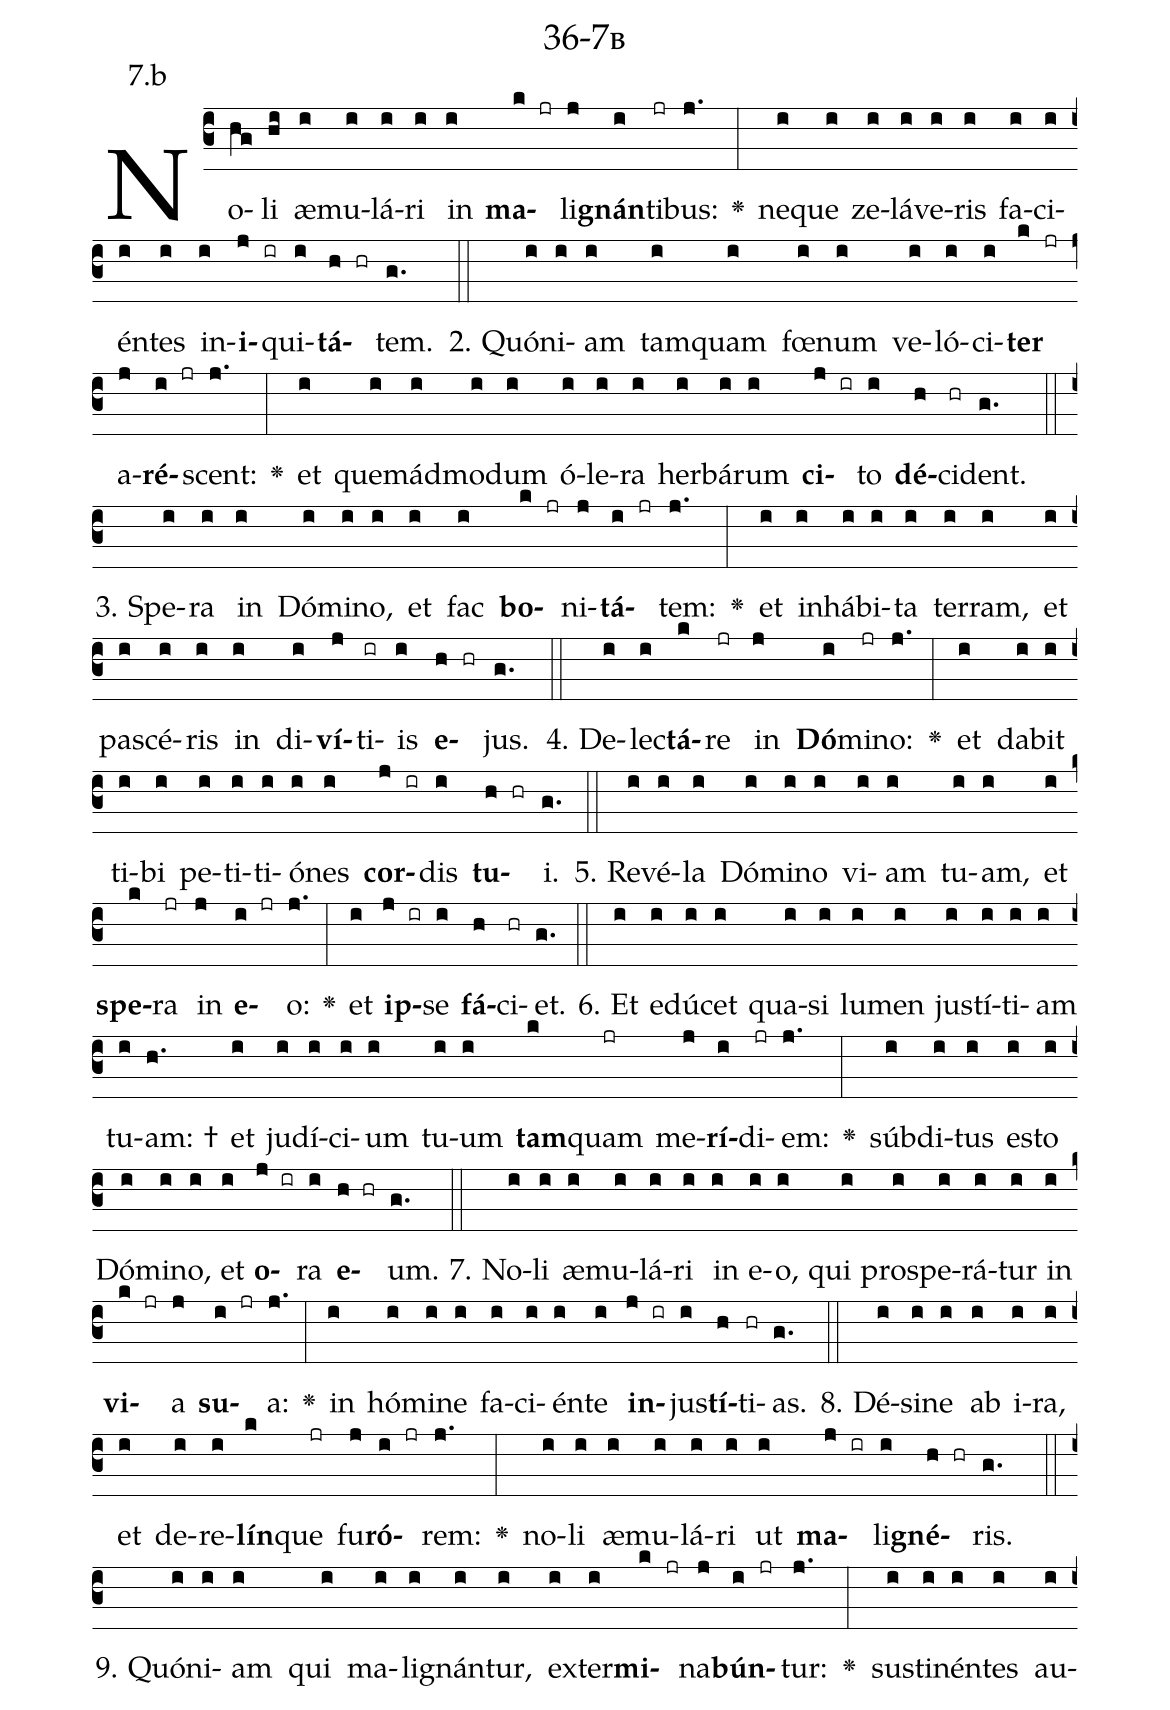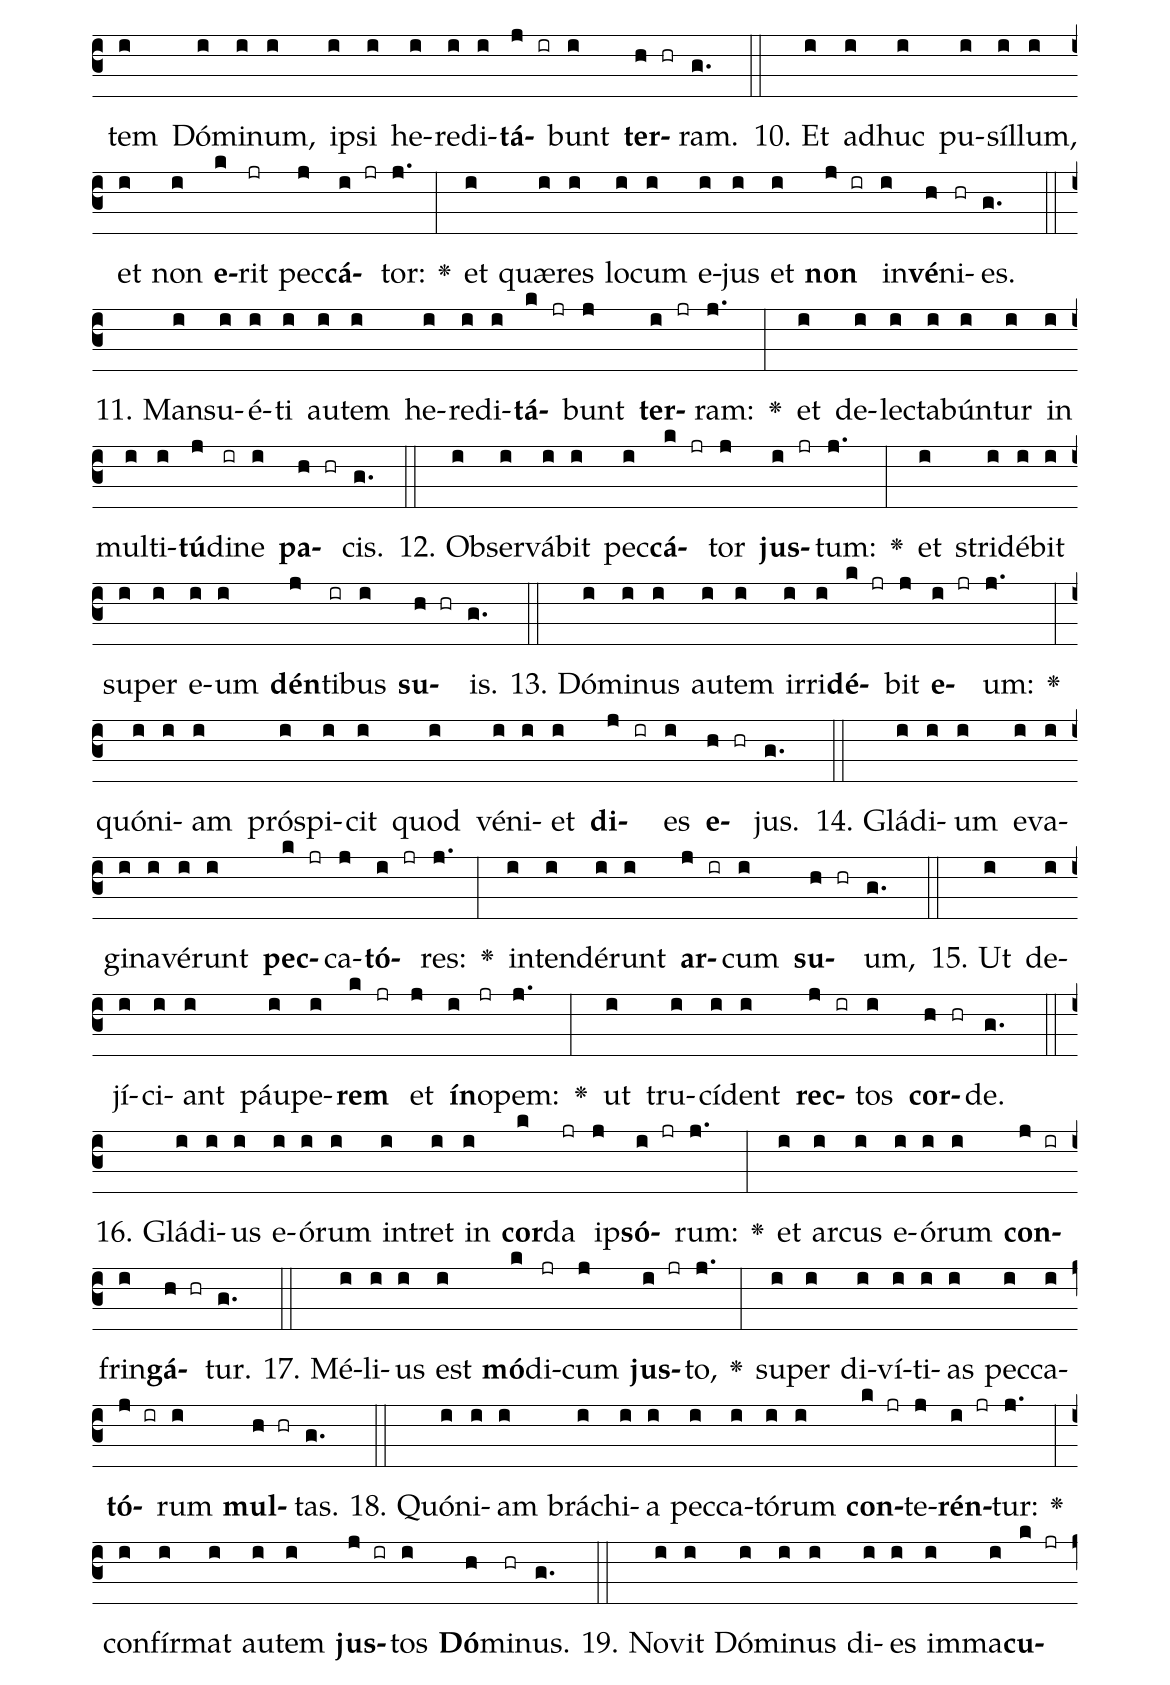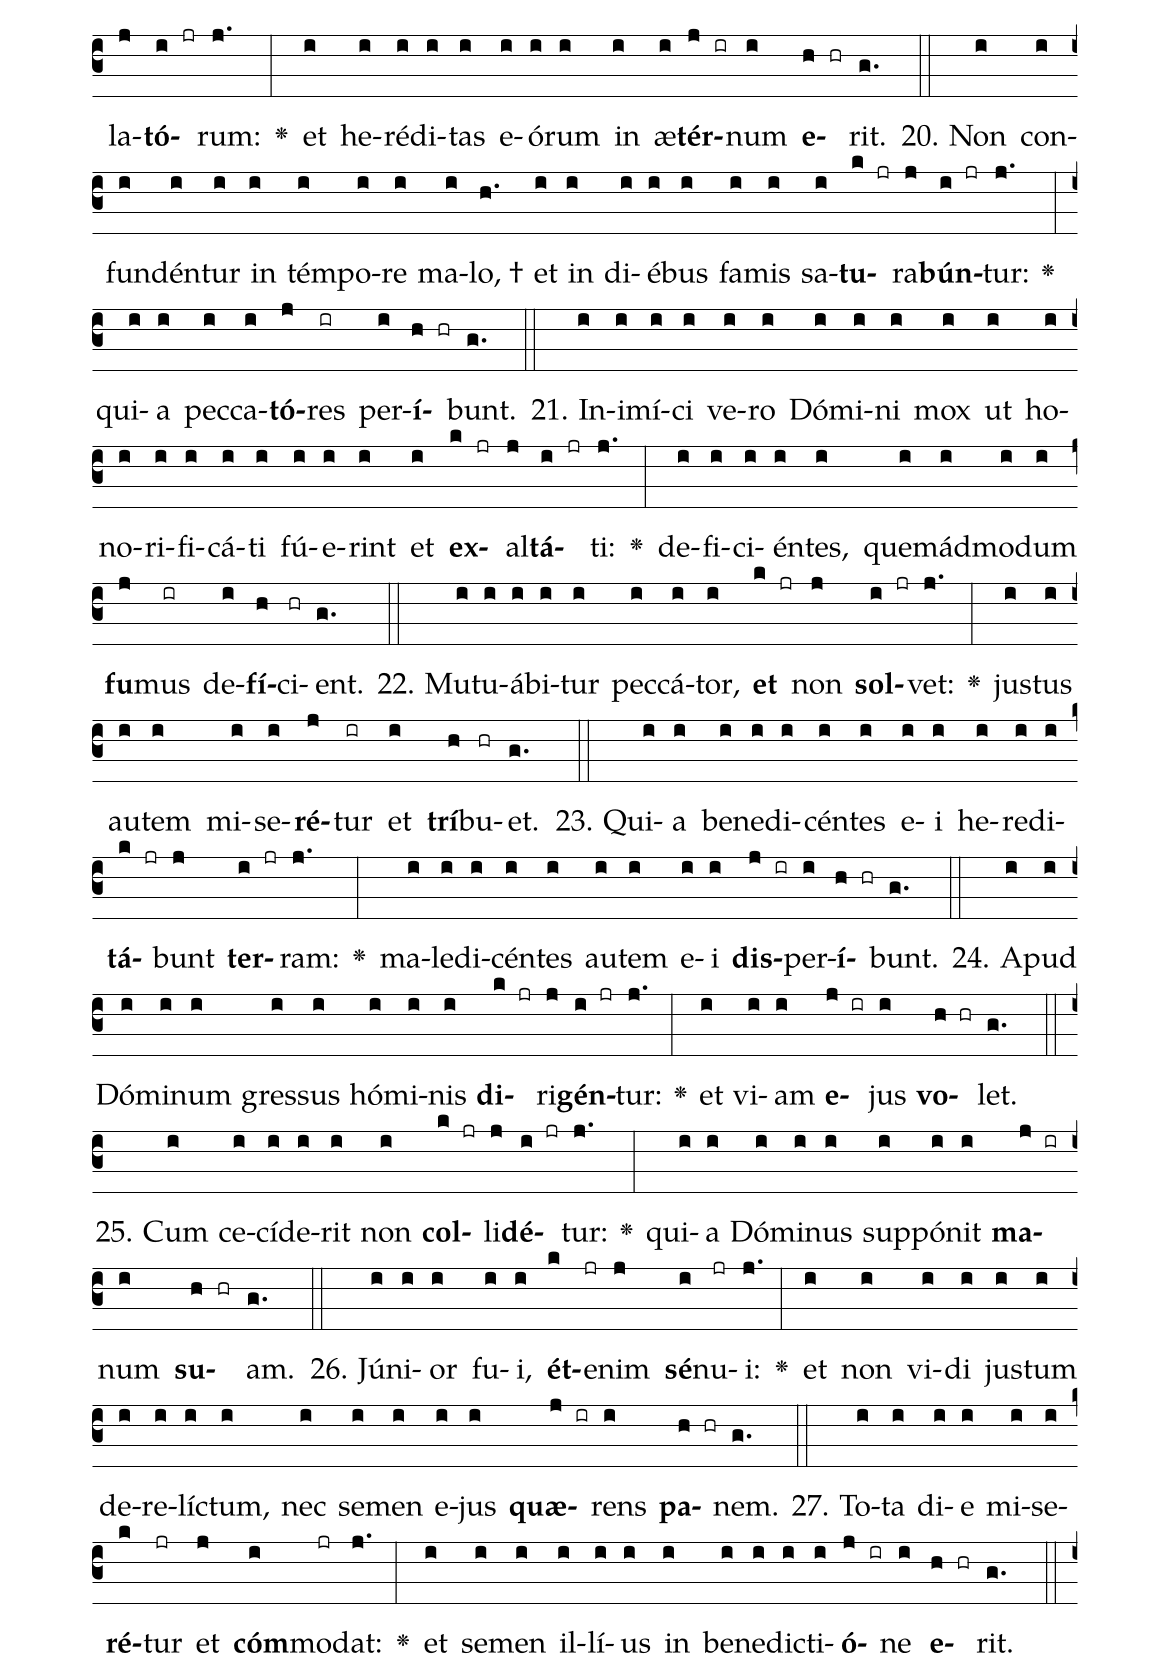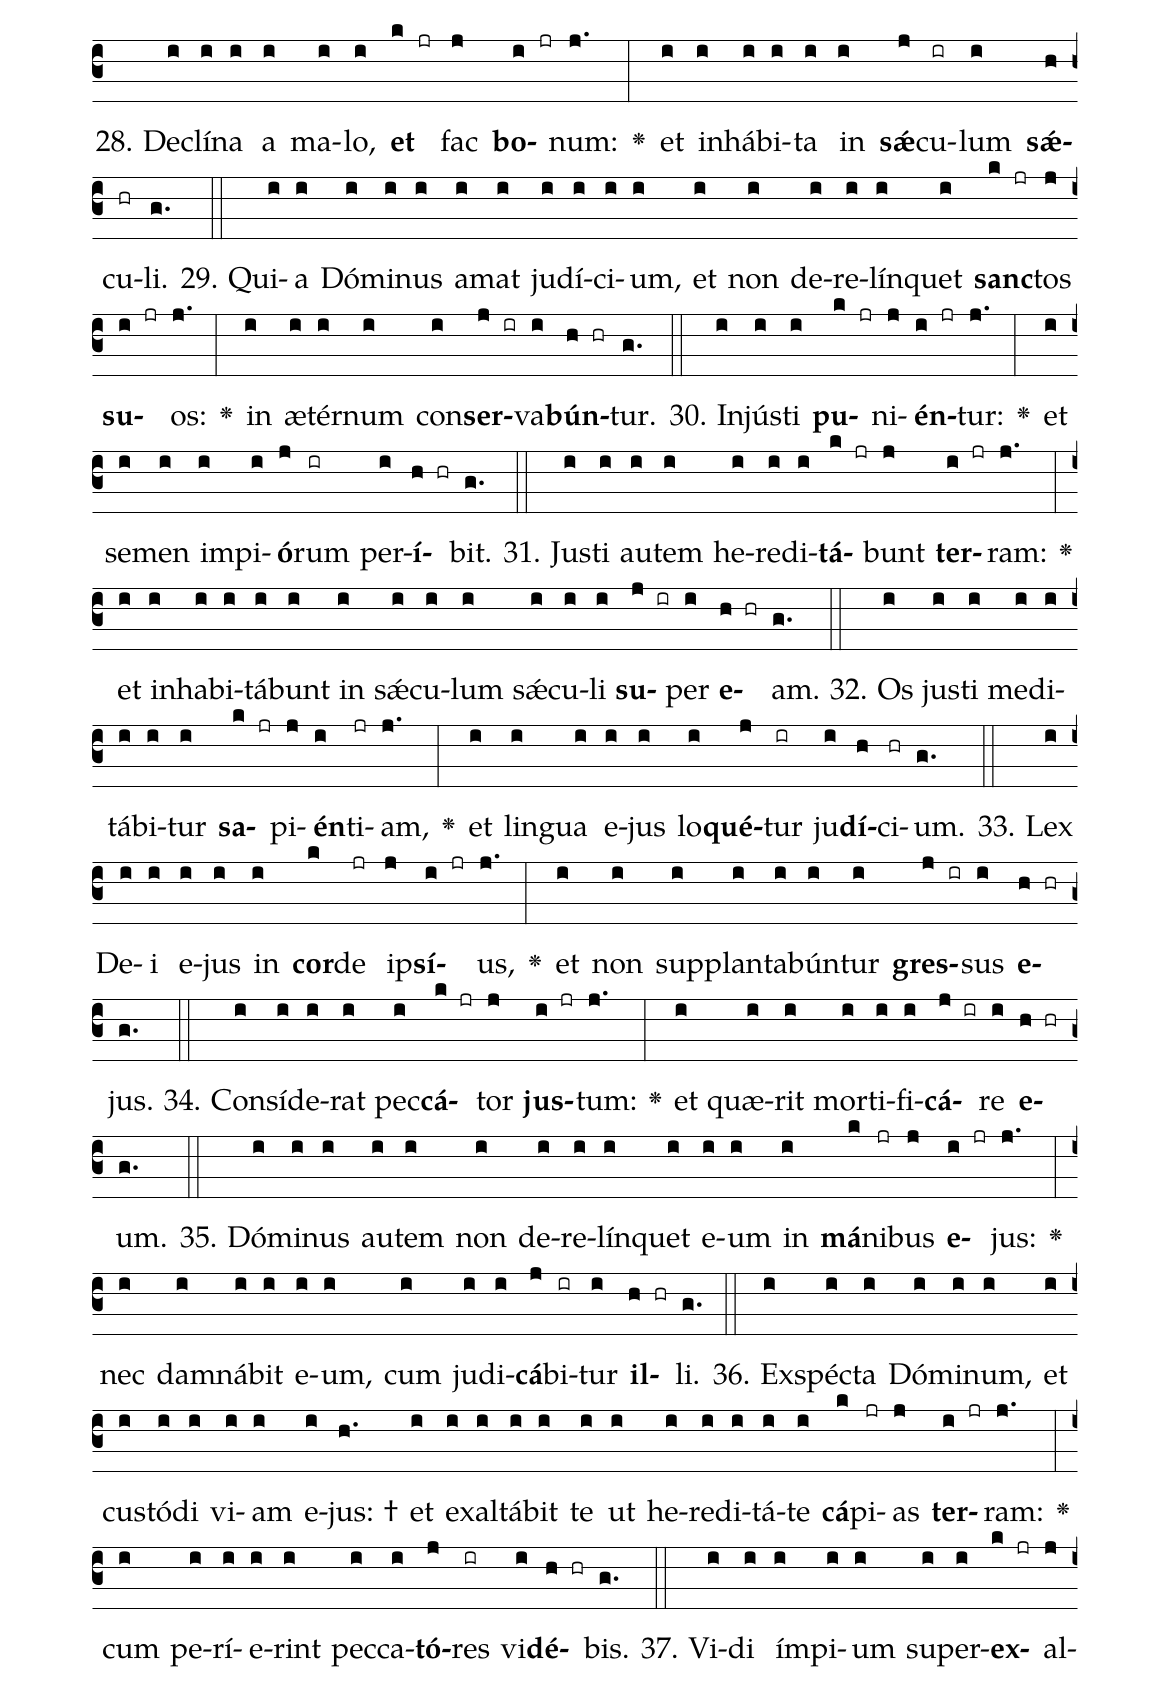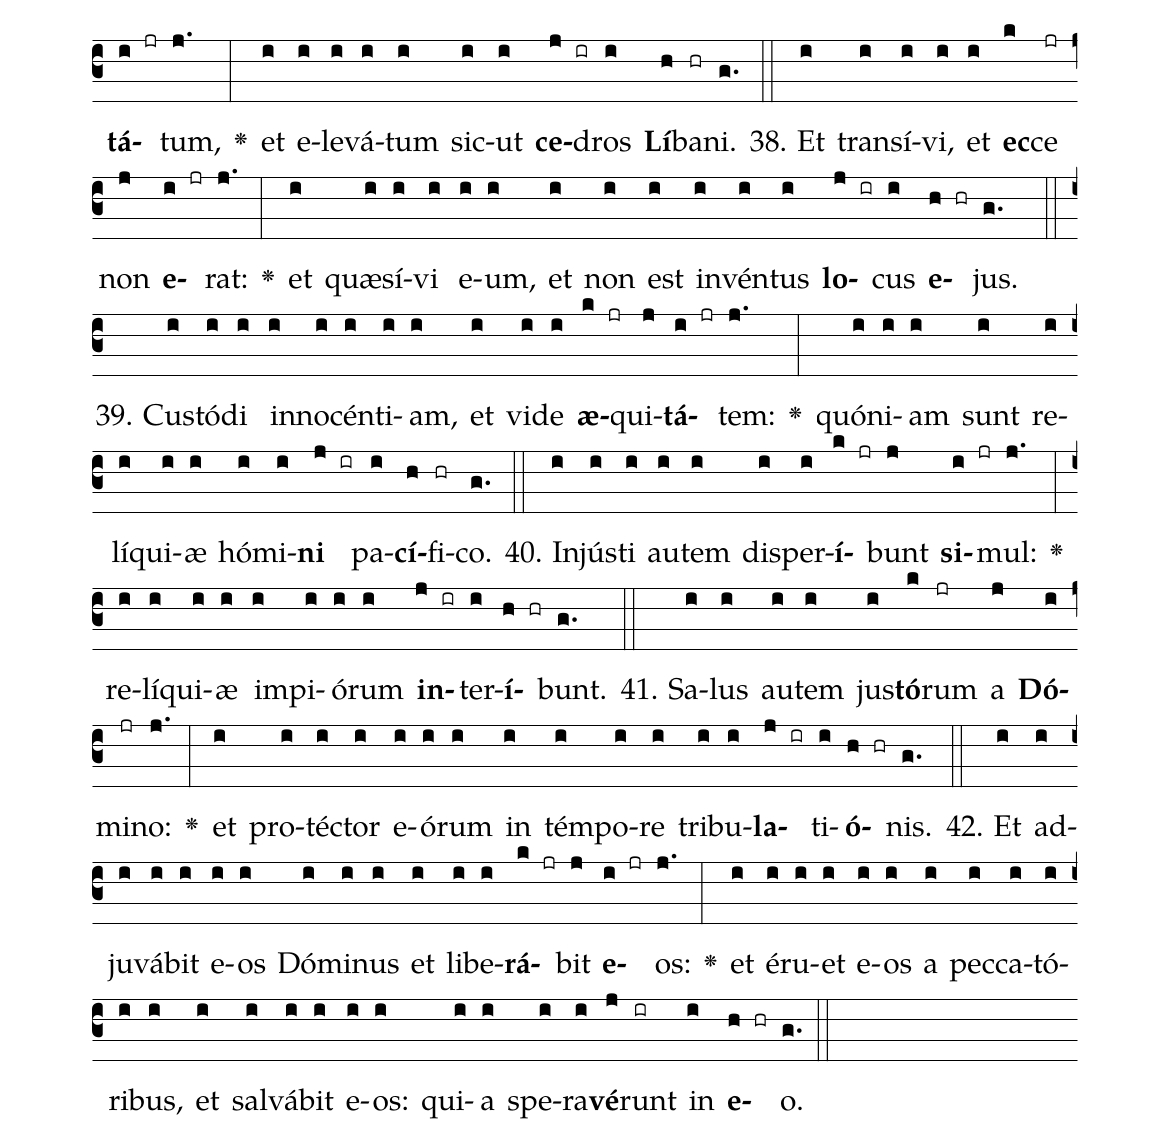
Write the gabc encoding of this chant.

name: 36-7b;
annotation: 7.b;
%%
(c3)No(hg)li(hi) æ(i)mu(i)lá(i)ri(i) in(i) <b>ma</b>(k jr)li(j)<b>gnán</b>(i)ti(jr)bus:(j.) <v>\greheightstar</v>(:) ne(i)que(i) ze(i)lá(i)ve(i)ris(i) fa(i)ci(i)én(i)tes(i) in(i)<b>i</b>(j ir)qui(i)<b>tá</b>(h hr)tem.(g.) (::)
2. Quón(i)i(i)am(i) tam(i)quam(i) fœ(i)num(i) ve(i)ló(i)ci(i)<b>ter</b>(k jr) a(j)<b>ré</b>(i jr)scent:(j.) <v>\greheightstar</v>(:) et(i) quem(i)ád(i)mo(i)dum(i) ó(i)le(i)ra(i) her(i)bá(i)rum(i) <b>ci</b>(j ir)to(i) <b>dé</b>(h)ci(hr)dent.(g.) (::)
3. Spe(i)ra(i) in(i) Dó(i)mi(i)no,(i) et(i) fac(i) <b>bo</b>(k jr)ni(j)<b>tá</b>(i jr)tem:(j.) <v>\greheightstar</v>(:) et(i) in(i)há(i)bi(i)ta(i) ter(i)ram,(i) et(i) pa(i)scé(i)ris(i) in(i) di(i)<b>ví</b>(j)ti(ir)is(i) <b>e</b>(h hr)jus.(g.) (::)
4. De(i)lec(i)<b>tá</b>(k)re(jr) in(j) <b>Dó</b>(i)mi(jr)no:(j.) <v>\greheightstar</v>(:) et(i) da(i)bit(i) ti(i)bi(i) pe(i)ti(i)ti(i)ó(i)nes(i) <b>cor</b>(j ir)dis(i) <b>tu</b>(h hr)i.(g.) (::)
5. Re(i)vé(i)la(i) Dó(i)mi(i)no(i) vi(i)am(i) tu(i)am,(i) et(i) <b>spe</b>(k)ra(jr) in(j) <b>e</b>(i jr)o:(j.) <v>\greheightstar</v>(:) et(i) <b>ip</b>(j ir)se(i) <b>fá</b>(h)ci(hr)et.(g.) (::)
6. Et(i) e(i)dú(i)cet(i) qua(i)si(i) lu(i)men(i) jus(i)tí(i)ti(i)am(i) tu(i)am: †(h.) et(i) ju(i)dí(i)ci(i)um(i) tu(i)um(i) <b>tam</b>(k)quam(jr) me(j)<b>rí</b>(i)di(jr)em:(j.) <v>\greheightstar</v>(:) súb(i)di(i)tus(i) es(i)to(i) Dó(i)mi(i)no,(i) et(i) <b>o</b>(j ir)ra(i) <b>e</b>(h hr)um.(g.) (::)
7. No(i)li(i) æ(i)mu(i)lá(i)ri(i) in(i) e(i)o,(i) qui(i) pro(i)spe(i)rá(i)tur(i) in(i) <b>vi</b>(k jr)a(j) <b>su</b>(i jr)a:(j.) <v>\greheightstar</v>(:) in(i) hó(i)mi(i)ne(i) fa(i)ci(i)én(i)te(i) <b>in</b>(j ir)jus(i)<b>tí</b>(h)ti(hr)as.(g.) (::)
8. Dé(i)si(i)ne(i) ab(i) i(i)ra,(i) et(i) de(i)re(i)<b>lín</b>(k)que(jr) fu(j)<b>ró</b>(i jr)rem:(j.) <v>\greheightstar</v>(:) no(i)li(i) æ(i)mu(i)lá(i)ri(i) ut(i) <b>ma</b>(j ir)li(i)<b>gné</b>(h hr)ris.(g.) (::)
9. Quón(i)i(i)am(i) qui(i) ma(i)li(i)gnán(i)tur,(i) ex(i)ter(i)<b>mi</b>(k jr)na(j)<b>bún</b>(i jr)tur:(j.) <v>\greheightstar</v>(:) sus(i)ti(i)nén(i)tes(i) au(i)tem(i) Dó(i)mi(i)num,(i) ip(i)si(i) he(i)re(i)di(i)<b>tá</b>(j ir)bunt(i) <b>ter</b>(h hr)ram.(g.) (::)
10. Et(i) ad(i)huc(i) pu(i)síl(i)lum,(i) et(i) non(i) <b>e</b>(k)rit(jr) pec(j)<b>cá</b>(i jr)tor:(j.) <v>\greheightstar</v>(:) et(i) quæ(i)res(i) lo(i)cum(i) e(i)jus(i) et(i) <b>non</b>(j ir) in(i)<b>vé</b>(h)ni(hr)es.(g.) (::)
11. Man(i)su(i)é(i)ti(i) au(i)tem(i) he(i)re(i)di(i)<b>tá</b>(k jr)bunt(j) <b>ter</b>(i jr)ram:(j.) <v>\greheightstar</v>(:) et(i) de(i)lec(i)ta(i)bún(i)tur(i) in(i) mul(i)ti(i)<b>tú</b>(j)di(ir)ne(i) <b>pa</b>(h hr)cis.(g.) (::)
12. Ob(i)ser(i)vá(i)bit(i) pec(i)<b>cá</b>(k jr)tor(j) <b>jus</b>(i jr)tum:(j.) <v>\greheightstar</v>(:) et(i) stri(i)dé(i)bit(i) su(i)per(i) e(i)um(i) <b>dén</b>(j)ti(ir)bus(i) <b>su</b>(h hr)is.(g.) (::)
13. Dó(i)mi(i)nus(i) au(i)tem(i) ir(i)ri(i)<b>dé</b>(k jr)bit(j) <b>e</b>(i jr)um:(j.) <v>\greheightstar</v>(:) quón(i)i(i)am(i) pró(i)spi(i)cit(i) quod(i) vé(i)ni(i)et(i) <b>di</b>(j ir)es(i) <b>e</b>(h hr)jus.(g.) (::)
14. Glá(i)di(i)um(i) e(i)va(i)gi(i)na(i)vé(i)runt(i) <b>pec</b>(k jr)ca(j)<b>tó</b>(i jr)res:(j.) <v>\greheightstar</v>(:) in(i)ten(i)dé(i)runt(i) <b>ar</b>(j ir)cum(i) <b>su</b>(h hr)um,(g.) (::)
15. Ut(i) de(i)jí(i)ci(i)ant(i) páu(i)pe(i)<b>rem</b>(k jr) et(j) <b>ín</b>(i)o(jr)pem:(j.) <v>\greheightstar</v>(:) ut(i) tru(i)cí(i)dent(i) <b>rec</b>(j ir)tos(i) <b>cor</b>(h hr)de.(g.) (::)
16. Glá(i)di(i)us(i) e(i)ó(i)rum(i) in(i)tret(i) in(i) <b>cor</b>(k)da(jr) ip(j)<b>só</b>(i jr)rum:(j.) <v>\greheightstar</v>(:) et(i) ar(i)cus(i) e(i)ó(i)rum(i) <b>con</b>(j ir)frin(i)<b>gá</b>(h hr)tur.(g.) (::)
17. Mé(i)li(i)us(i) est(i) <b>mó</b>(k)di(jr)cum(j) <b>jus</b>(i jr)to,(j.) <v>\greheightstar</v>(:) su(i)per(i) di(i)ví(i)ti(i)as(i) pec(i)ca(i)<b>tó</b>(j ir)rum(i) <b>mul</b>(h hr)tas.(g.) (::)
18. Quón(i)i(i)am(i) brá(i)chi(i)a(i) pec(i)ca(i)tó(i)rum(i) <b>con</b>(k jr)te(j)<b>rén</b>(i jr)tur:(j.) <v>\greheightstar</v>(:) con(i)fír(i)mat(i) au(i)tem(i) <b>jus</b>(j ir)tos(i) <b>Dó</b>(h)mi(hr)nus.(g.) (::)
19. No(i)vit(i) Dó(i)mi(i)nus(i) di(i)es(i) im(i)ma(i)<b>cu</b>(k jr)la(j)<b>tó</b>(i jr)rum:(j.) <v>\greheightstar</v>(:) et(i) he(i)ré(i)di(i)tas(i) e(i)ó(i)rum(i) in(i) æ(i)<b>tér</b>(j ir)num(i) <b>e</b>(h hr)rit.(g.) (::)
20. Non(i) con(i)fun(i)dén(i)tur(i) in(i) tém(i)po(i)re(i) ma(i)lo, †(h.) et(i) in(i) di(i)é(i)bus(i) fa(i)mis(i) sa(i)<b>tu</b>(k jr)ra(j)<b>bún</b>(i jr)tur:(j.) <v>\greheightstar</v>(:) qui(i)a(i) pec(i)ca(i)<b>tó</b>(j)res(ir) per(i)<b>í</b>(h hr)bunt.(g.) (::)
21. In(i)i(i)mí(i)ci(i) ve(i)ro(i) Dó(i)mi(i)ni(i) mox(i) ut(i) ho(i)no(i)ri(i)fi(i)cá(i)ti(i) fú(i)e(i)rint(i) et(i) <b>ex</b>(k jr)al(j)<b>tá</b>(i jr)ti:(j.) <v>\greheightstar</v>(:) de(i)fi(i)ci(i)én(i)tes,(i) quem(i)ád(i)mo(i)dum(i) <b>fu</b>(j)mus(ir) de(i)<b>fí</b>(h)ci(hr)ent.(g.) (::)
22. Mu(i)tu(i)á(i)bi(i)tur(i) pec(i)cá(i)tor,(i) <b>et</b>(k jr) non(j) <b>sol</b>(i jr)vet:(j.) <v>\greheightstar</v>(:) jus(i)tus(i) au(i)tem(i) mi(i)se(i)<b>ré</b>(j)tur(ir) et(i) <b>trí</b>(h)bu(hr)et.(g.) (::)
23. Qui(i)a(i) be(i)ne(i)di(i)cén(i)tes(i) e(i)i(i) he(i)re(i)di(i)<b>tá</b>(k jr)bunt(j) <b>ter</b>(i jr)ram:(j.) <v>\greheightstar</v>(:) ma(i)le(i)di(i)cén(i)tes(i) au(i)tem(i) e(i)i(i) <b>dis</b>(j ir)per(i)<b>í</b>(h hr)bunt.(g.) (::)
24. A(i)pud(i) Dó(i)mi(i)num(i) gres(i)sus(i) hó(i)mi(i)nis(i) <b>di</b>(k jr)ri(j)<b>gén</b>(i jr)tur:(j.) <v>\greheightstar</v>(:) et(i) vi(i)am(i) <b>e</b>(j ir)jus(i) <b>vo</b>(h hr)let.(g.) (::)
25. Cum(i) ce(i)cí(i)de(i)rit(i) non(i) <b>col</b>(k jr)li(j)<b>dé</b>(i jr)tur:(j.) <v>\greheightstar</v>(:) qui(i)a(i) Dó(i)mi(i)nus(i) sup(i)pó(i)nit(i) <b>ma</b>(j ir)num(i) <b>su</b>(h hr)am.(g.) (::)
26. Jú(i)ni(i)or(i) fu(i)i,(i) <b>ét</b>(k)e(jr)nim(j) <b>sé</b>(i)nu(jr)i:(j.) <v>\greheightstar</v>(:) et(i) non(i) vi(i)di(i) jus(i)tum(i) de(i)re(i)líc(i)tum,(i) nec(i) se(i)men(i) e(i)jus(i) <b>quæ</b>(j ir)rens(i) <b>pa</b>(h hr)nem.(g.) (::)
27. To(i)ta(i) di(i)e(i) mi(i)se(i)<b>ré</b>(k)tur(jr) et(j) <b>cóm</b>(i)mo(jr)dat:(j.) <v>\greheightstar</v>(:) et(i) se(i)men(i) il(i)lí(i)us(i) in(i) be(i)ne(i)dic(i)ti(i)<b>ó</b>(j ir)ne(i) <b>e</b>(h hr)rit.(g.) (::)
28. De(i)clí(i)na(i) a(i) ma(i)lo,(i) <b>et</b>(k jr) fac(j) <b>bo</b>(i jr)num:(j.) <v>\greheightstar</v>(:) et(i) in(i)há(i)bi(i)ta(i) in(i) <b>sǽ</b>(j)cu(ir)lum(i) <b>sǽ</b>(h)cu(hr)li.(g.) (::)
29. Qui(i)a(i) Dó(i)mi(i)nus(i) a(i)mat(i) ju(i)dí(i)ci(i)um,(i) et(i) non(i) de(i)re(i)lín(i)quet(i) <b>sanc</b>(k jr)tos(j) <b>su</b>(i jr)os:(j.) <v>\greheightstar</v>(:) in(i) æ(i)tér(i)num(i) con(i)<b>ser</b>(j ir)va(i)<b>bún</b>(h hr)tur.(g.) (::)
30. In(i)jús(i)ti(i) <b>pu</b>(k jr)ni(j)<b>én</b>(i jr)tur:(j.) <v>\greheightstar</v>(:) et(i) se(i)men(i) im(i)pi(i)<b>ó</b>(j)rum(ir) per(i)<b>í</b>(h hr)bit.(g.) (::)
31. Jus(i)ti(i) au(i)tem(i) he(i)re(i)di(i)<b>tá</b>(k jr)bunt(j) <b>ter</b>(i jr)ram:(j.) <v>\greheightstar</v>(:) et(i) in(i)ha(i)bi(i)tá(i)bunt(i) in(i) sǽ(i)cu(i)lum(i) sǽ(i)cu(i)li(i) <b>su</b>(j ir)per(i) <b>e</b>(h hr)am.(g.) (::)
32. Os(i) jus(i)ti(i) me(i)di(i)tá(i)bi(i)tur(i) <b>sa</b>(k jr)pi(j)<b>én</b>(i)ti(jr)am,(j.) <v>\greheightstar</v>(:) et(i) lin(i)gua(i) e(i)jus(i) lo(i)<b>qué</b>(j)tur(ir) ju(i)<b>dí</b>(h)ci(hr)um.(g.) (::)
33. Lex(i) De(i)i(i) e(i)jus(i) in(i) <b>cor</b>(k)de(jr) ip(j)<b>sí</b>(i jr)us,(j.) <v>\greheightstar</v>(:) et(i) non(i) sup(i)plan(i)ta(i)bún(i)tur(i) <b>gres</b>(j ir)sus(i) <b>e</b>(h hr)jus.(g.) (::)
34. Con(i)sí(i)de(i)rat(i) pec(i)<b>cá</b>(k jr)tor(j) <b>jus</b>(i jr)tum:(j.) <v>\greheightstar</v>(:) et(i) quæ(i)rit(i) mor(i)ti(i)fi(i)<b>cá</b>(j ir)re(i) <b>e</b>(h hr)um.(g.) (::)
35. Dó(i)mi(i)nus(i) au(i)tem(i) non(i) de(i)re(i)lín(i)quet(i) e(i)um(i) in(i) <b>má</b>(k)ni(jr)bus(j) <b>e</b>(i jr)jus:(j.) <v>\greheightstar</v>(:) nec(i) dam(i)ná(i)bit(i) e(i)um,(i) cum(i) ju(i)di(i)<b>cá</b>(j)bi(ir)tur(i) <b>il</b>(h hr)li.(g.) (::)
36. Ex(i)spéc(i)ta(i) Dó(i)mi(i)num,(i) et(i) cus(i)tó(i)di(i) vi(i)am(i) e(i)jus: †(h.) et(i) ex(i)al(i)tá(i)bit(i) te(i) ut(i) he(i)re(i)di(i)tá(i)te(i) <b>cá</b>(k)pi(jr)as(j) <b>ter</b>(i jr)ram:(j.) <v>\greheightstar</v>(:) cum(i) pe(i)rí(i)e(i)rint(i) pec(i)ca(i)<b>tó</b>(j)res(ir) vi(i)<b>dé</b>(h hr)bis.(g.) (::)
37. Vi(i)di(i) ím(i)pi(i)um(i) su(i)per(i)<b>ex</b>(k jr)al(j)<b>tá</b>(i jr)tum,(j.) <v>\greheightstar</v>(:) et(i) e(i)le(i)vá(i)tum(i) sic(i)ut(i) <b>ce</b>(j ir)dros(i) <b>Lí</b>(h)ba(hr)ni.(g.) (::)
38. Et(i) trans(i)í(i)vi,(i) et(i) <b>ec</b>(k)ce(jr) non(j) <b>e</b>(i jr)rat:(j.) <v>\greheightstar</v>(:) et(i) quæ(i)sí(i)vi(i) e(i)um,(i) et(i) non(i) est(i) in(i)vén(i)tus(i) <b>lo</b>(j ir)cus(i) <b>e</b>(h hr)jus.(g.) (::)
39. Cus(i)tó(i)di(i) in(i)no(i)cén(i)ti(i)am,(i) et(i) vi(i)de(i) <b>æ</b>(k jr)qui(j)<b>tá</b>(i jr)tem:(j.) <v>\greheightstar</v>(:) quón(i)i(i)am(i) sunt(i) re(i)lí(i)qui(i)æ(i) hó(i)mi(i)<b>ni</b>(j ir) pa(i)<b>cí</b>(h)fi(hr)co.(g.) (::)
40. In(i)jús(i)ti(i) au(i)tem(i) dis(i)per(i)<b>í</b>(k jr)bunt(j) <b>si</b>(i jr)mul:(j.) <v>\greheightstar</v>(:) re(i)lí(i)qui(i)æ(i) im(i)pi(i)ó(i)rum(i) <b>in</b>(j ir)ter(i)<b>í</b>(h hr)bunt.(g.) (::)
41. Sa(i)lus(i) au(i)tem(i) jus(i)<b>tó</b>(k)rum(jr) a(j) <b>Dó</b>(i)mi(jr)no:(j.) <v>\greheightstar</v>(:) et(i) pro(i)téc(i)tor(i) e(i)ó(i)rum(i) in(i) tém(i)po(i)re(i) tri(i)bu(i)<b>la</b>(j ir)ti(i)<b>ó</b>(h hr)nis.(g.) (::)
42. Et(i) ad(i)ju(i)vá(i)bit(i) e(i)os(i) Dó(i)mi(i)nus(i) et(i) li(i)be(i)<b>rá</b>(k jr)bit(j) <b>e</b>(i jr)os:(j.) <v>\greheightstar</v>(:) et(i) é(i)ru(i)et(i) e(i)os(i) a(i) pec(i)ca(i)tó(i)ri(i)bus,(i) et(i) sal(i)vá(i)bit(i) e(i)os:(i) qui(i)a(i) spe(i)ra(i)<b>vé</b>(j)runt(ir) in(i) <b>e</b>(h hr)o.(g.) (::)
